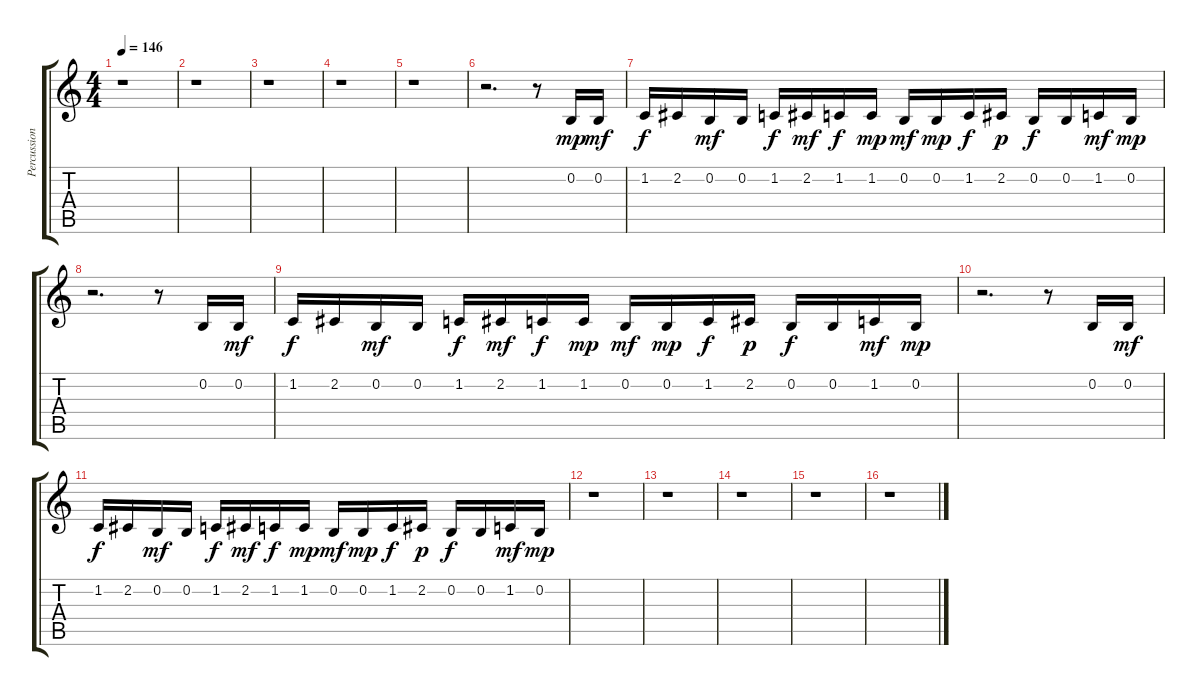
\track ("Percussion 1" "Percussion") {instrument melodictom}
\staff {score tabs}
\tuning (E4 B3 G3 D3 A2 E2) {hide}
\ts (4 4)
\tempo 146
\clef g2
\ks c
r.1{dy f} |
r.1 |
r.1 |
r.1 |
r.1 |
r.2{d} r.8 0.2.16{dy mp volume 10} 0.2.16{dy mf} |
1.2.16{dy f} 2.2.16 0.2.16{dy mf} 0.2.16 1.2.16{dy f} 2.2.16{dy mf} 1.2.16{dy f} 1.2.16{dy mp} 0.2.16{dy mf} 0.2.16{dy mp} 1.2.16{dy f} 2.2.16{dy p} 0.2.16{dy f} 0.2.16 1.2.16{dy mf} 0.2.16{dy mp} |
r.2{d} r.8 0.2.16 0.2.16{dy mf} |
1.2.16{dy f} 2.2.16 0.2.16{dy mf} 0.2.16 1.2.16{dy f} 2.2.16{dy mf} 1.2.16{dy f} 1.2.16{dy mp} 0.2.16{dy mf} 0.2.16{dy mp} 1.2.16{dy f} 2.2.16{dy p} 0.2.16{dy f} 0.2.16 1.2.16{dy mf} 0.2.16{dy mp} |
r.2{d} r.8 0.2.16 0.2.16{dy mf} |
1.2.16{dy f} 2.2.16 0.2.16{dy mf} 0.2.16 1.2.16{dy f} 2.2.16{dy mf} 1.2.16{dy f} 1.2.16{dy mp} 0.2.16{dy mf} 0.2.16{dy mp} 1.2.16{dy f} 2.2.16{dy p} 0.2.16{dy f} 0.2.16 1.2.16{dy mf} 0.2.16{dy mp} |
r.1 |
r.1 |
r.1 |
r.1 |
r.1
